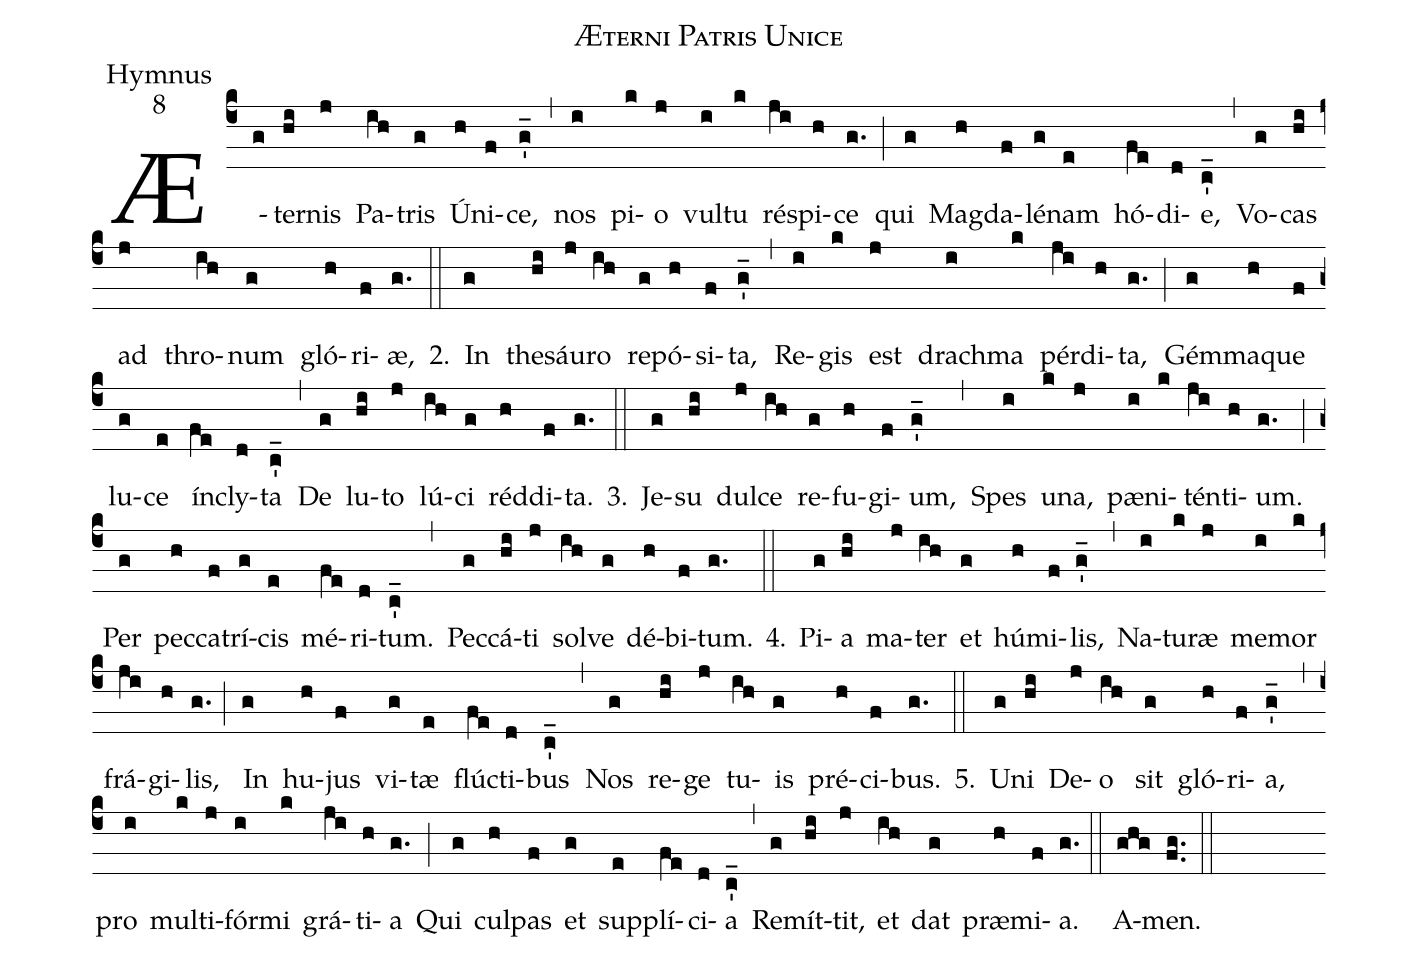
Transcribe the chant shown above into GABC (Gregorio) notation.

name:Æterni Patris Unice;
office-part:Hymnus;
mode:8;
%%
(c4)Æ(g)ter(hi)nis(j) Pa(ih)tris(g) Ú(h)ni(f)ce,(g'_) (,)
nos(i) pi(k)o(j) vul(i)tu(k) ré(ji)spi(h)ce(g.) (;)
qui(g) Mag(h)da(f)lé(g)nam(e) hó(fe)di(d)e,(c'_) (,)
Vo(g)cas(hi) ad(j) thro(ih)num(g) gló(h)ri(f)æ,(g.)

2.(::)
In(g) the(hi)sáu(j)ro(ih) re(g)pó(h)si(f)ta,(g'_) (,)
Re(i)gis(k) est(j) drach(i)ma(k) pér(ji)di(h)ta,(g.) (;)
Gém(g)ma(h)que(f) lu(g)ce(e) ín(fe)cly(d)ta(c'_) (,)
De(g) lu(hi)to(j) lú(ih)ci(g) ré(h)ddi(f)ta.(g.)

3.(::)
Je(g)su(hi) dul(j)ce(ih) re(g)fu(h)gi(f)um,(g'_) (,)
Spes(i) u(k)na,(j) pæ(i)ni(k)tén(ji)ti(h)um.(g.) (;)
Per(g) pecc(h)a(f)trí(g)cis(e) mé(fe)ri(d)tum.(c'_) (,)
Pec(g)cá(hi)ti(j) sol(ih)ve(g) dé(h)bi(f)tum.(g.)

4.(::)
Pi(g)a(hi) ma(j)ter(ih) et(g) hú(h)mi(f)lis,(g'_) (,)
Na(i)tu(k)ræ(j) me(i)mor(k) frá(ji)gi(h)lis,(g.) (;)
In(g) hu(h)jus(f) vi(g)tæ(e) flúc(fe)ti(d)bus(c'_) (,)
Nos(g) re(hi)ge(j) tu(ih)is(g) pré(h)ci(f)bus.(g.)

5.(::)
U(g)ni(hi) De(j)o(ih) sit(g) gló(h)ri(f)a,(g'_) (,)
pro(i) mul(k)ti(j)fór(i)mi(k) grá(ji)ti(h)a(g.) (;)
Qui(g) cul(h)pas(f) et(g) supp(e)lí(fe)ci(d)a(c'_) (,)
Re(g)mít(hi)tit,(j) et(ih) dat(g) præ(h)mi(f)a.(g.) (::)
A(ghg)men.(fg..) (::)
